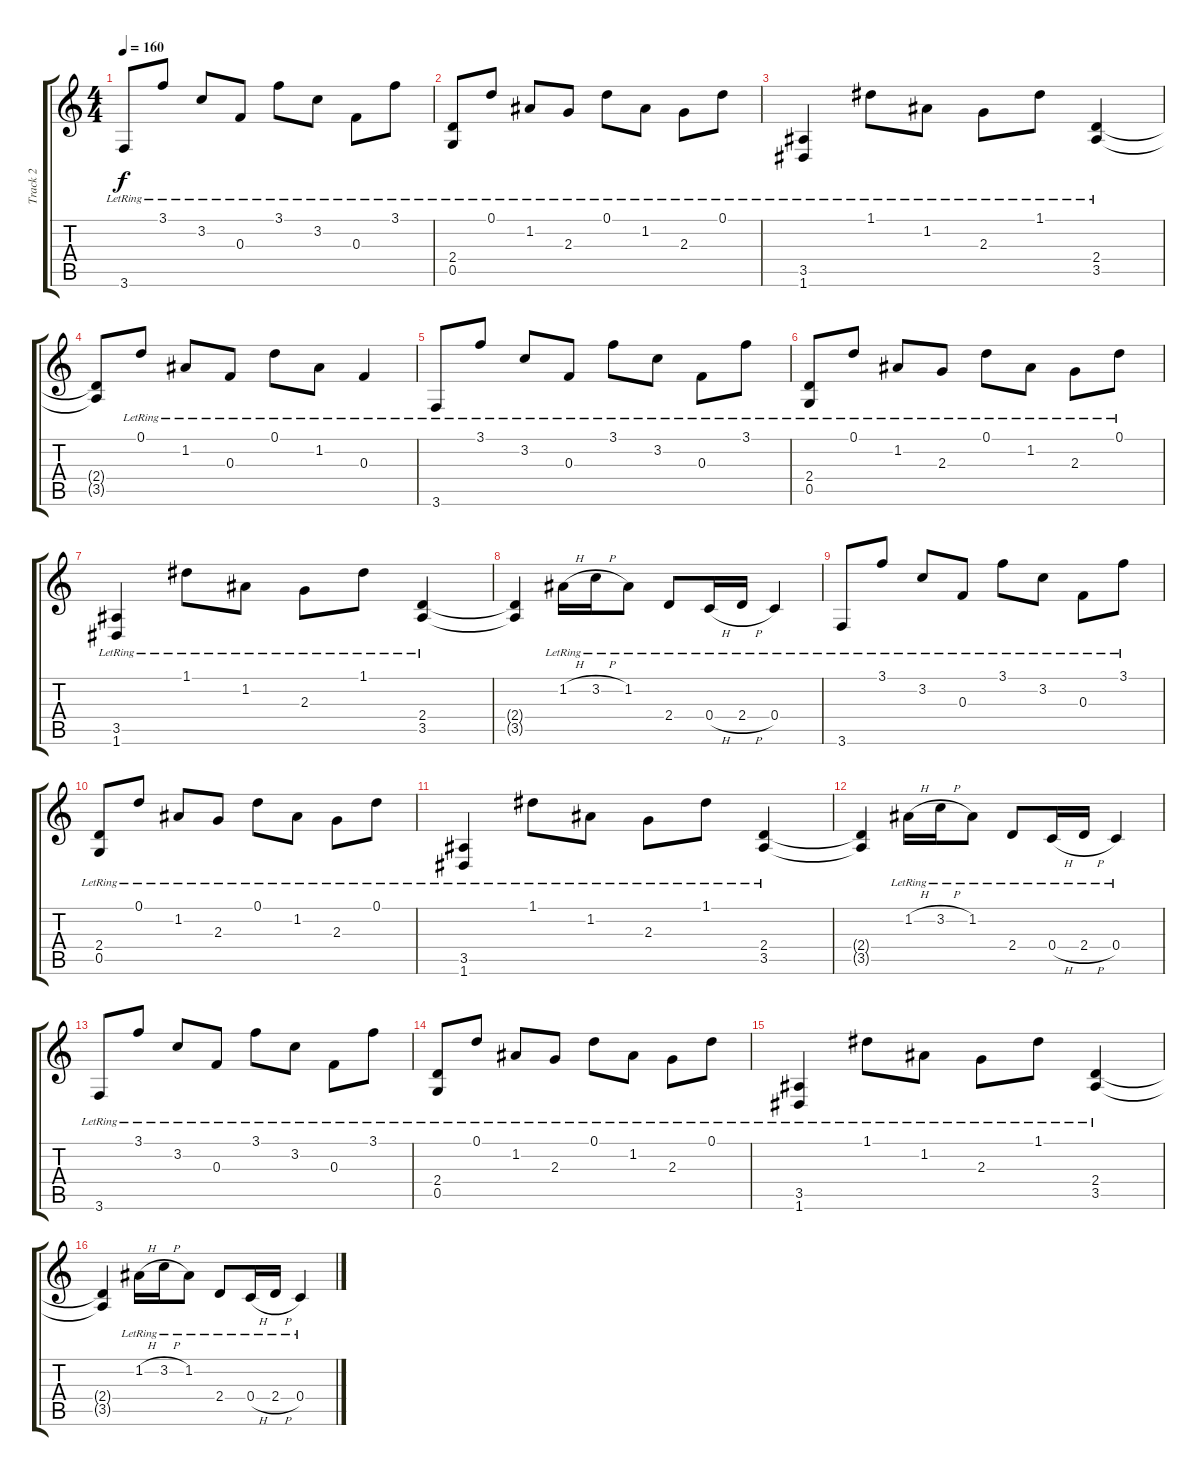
\track ("Track 2" "Track 2") {instrument acousticguitarsteel}
\staff {score tabs}
\tuning (D4 A3 F3 C3 G2 D2) {hide}
\ts (4 4)
\tempo 160
\clef g2
\ks c
3.6{lr}.8{dy f} 3.1{lr}.8 3.2{lr}.8 0.3{lr}.8 3.1{lr}.8 3.2{lr}.8 0.3{lr}.8 3.1{lr}.8 |
(2.4{lr} 0.5{lr}).8 0.1{lr}.8 1.2{lr}.8 2.3{lr}.8 0.1{lr}.8 1.2{lr}.8 2.3{lr}.8 0.1{lr}.8 |
(3.5{lr} 1.6{lr}).4 1.1{lr}.8 1.2{lr}.8 2.3{lr}.8 1.1{lr}.8 (2.4{lr} 3.5{lr}).4 |
(2.4{t} 3.5{t}).8 0.1{lr}.8 1.2{lr}.8 0.3{lr}.8 0.1{lr}.8 1.2{lr}.8 0.3{lr}.4 |
3.6{lr}.8 3.1{lr}.8 3.2{lr}.8 0.3{lr}.8 3.1{lr}.8 3.2{lr}.8 0.3{lr}.8 3.1{lr}.8 |
(2.4{lr} 0.5{lr}).8 0.1{lr}.8 1.2{lr}.8 2.3{lr}.8 0.1{lr}.8 1.2{lr}.8 2.3{lr}.8 0.1{lr}.8 |
(3.5{lr} 1.6{lr}).4 1.1{lr}.8 1.2{lr}.8 2.3{lr}.8 1.1{lr}.8 (2.4{lr} 3.5{lr}).4 |
(2.4{t} 3.5{t}).4 1.2{h lr}.16 3.2{h lr}.16 1.2{lr}.8 2.4{lr}.8 0.4{h lr}.16 2.4{h lr}.16 0.4{lr}.4 |
3.6{lr}.8 3.1{lr}.8 3.2{lr}.8 0.3{lr}.8 3.1{lr}.8 3.2{lr}.8 0.3{lr}.8 3.1{lr}.8 |
(2.4{lr} 0.5{lr}).8 0.1{lr}.8 1.2{lr}.8 2.3{lr}.8 0.1{lr}.8 1.2{lr}.8 2.3{lr}.8 0.1{lr}.8 |
(3.5{lr} 1.6{lr}).4 1.1{lr}.8 1.2{lr}.8 2.3{lr}.8 1.1{lr}.8 (2.4{lr} 3.5{lr}).4 |
(2.4{t} 3.5{t}).4 1.2{h lr}.16 3.2{h lr}.16 1.2{lr}.8 2.4{lr}.8 0.4{h lr}.16 2.4{h lr}.16 0.4{lr}.4 |
3.6{lr}.8 3.1{lr}.8 3.2{lr}.8 0.3{lr}.8 3.1{lr}.8 3.2{lr}.8 0.3{lr}.8 3.1{lr}.8 |
(2.4{lr} 0.5{lr}).8 0.1{lr}.8 1.2{lr}.8 2.3{lr}.8 0.1{lr}.8 1.2{lr}.8 2.3{lr}.8 0.1{lr}.8 |
(3.5{lr} 1.6{lr}).4 1.1{lr}.8 1.2{lr}.8 2.3{lr}.8 1.1{lr}.8 (2.4{lr} 3.5{lr}).4 |
(2.4{t} 3.5{t}).4 1.2{h lr}.16 3.2{h lr}.16 1.2{lr}.8 2.4{lr}.8 0.4{h lr}.16 2.4{h lr}.16 0.4{lr}.4
